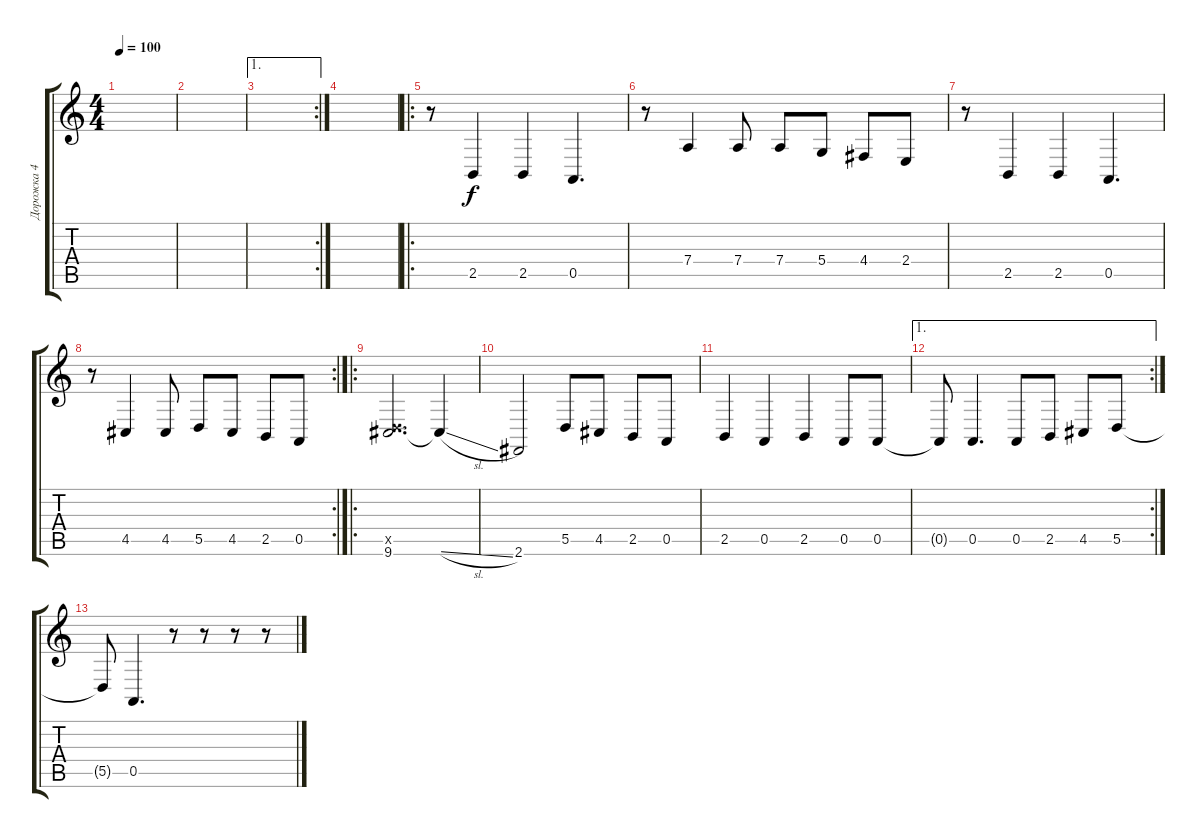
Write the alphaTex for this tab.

\track ("Дорожка 4" "Дорожка 4") {instrument trumpet}
\staff {score tabs}
\tuning (E4 B3 G3 D3 A2 E2) {hide}
\ts (4 4)
\tempo 100
\clef g2
\ks c
|
|
\ae 1
\rc 2
|
|
\ro
r.8 2.5.4 2.5.4 0.5.4{d} |
r.8 7.4.4 7.4.8 7.4.8 5.4.8 4.4.8 2.4.8 |
r.8 2.5.4 2.5.4 0.5.4{d} |
\rc 2
r.8 4.5.4 4.5.8 5.5.8 4.5.8 2.5.8 0.5.8 |
\ro
(5.5{x} 9.6).2{d} 9.6{sl t}.4 |
2.6.2 5.5.8 4.5.8 2.5.8 0.5.8 |
2.5.4 0.5.4 2.5.4 0.5.8 0.5.8 |
\ae 1
\rc 2
0.5{t}.8 0.5.4{d} 0.5.8 2.5.8 4.5.8 5.5.8 |
5.5{t}.8 0.5.4{d} r.8 r.8 r.8 r.8
